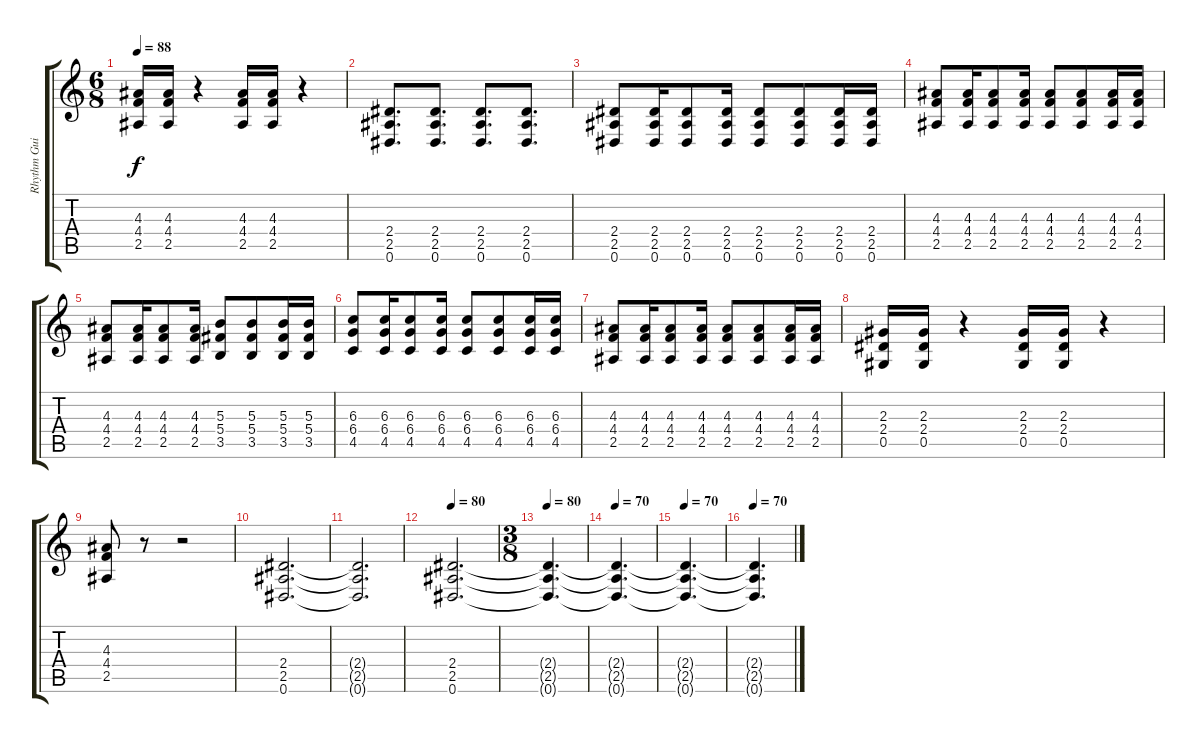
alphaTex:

\track ("Rhythm Guitar (Distorted)" "Rhythm Gui") {instrument distortionguitar}
\staff {score tabs}
\tuning (Eb4 Bb3 Gb3 Db3 Ab2 Eb2) {hide}
\ts (6 8)
\tempo 88
\clef g2
\ks c
(4.3 4.4 2.5).16{dy f} (4.3 4.4 2.5).16 r.4 (4.3 4.4 2.5).16 (4.3 4.4 2.5).16 r.4 |
(2.4 2.5 0.6).8{d} (2.4 2.5 0.6).8{d} (2.4 2.5 0.6).8{d} (2.4 2.5 0.6).8{d} |
(2.4 2.5 0.6).8 (2.4 2.5 0.6).16 (2.4 2.5 0.6).8 (2.4 2.5 0.6).16 (2.4 2.5 0.6).8 (2.4 2.5 0.6).8 (2.4 2.5 0.6).16 (2.4 2.5 0.6).16 |
(4.3 4.4 2.5).8 (4.3 4.4 2.5).16 (4.3 4.4 2.5).8 (4.3 4.4 2.5).16 (4.3 4.4 2.5).8 (4.3 4.4 2.5).8 (4.3 4.4 2.5).16 (4.3 4.4 2.5).16 |
(4.3 4.4 2.5).8 (4.3 4.4 2.5).16 (4.3 4.4 2.5).8 (4.3 4.4 2.5).16 (5.3 5.4 3.5).8 (5.3 5.4 3.5).8 (5.3 5.4 3.5).16 (5.3 5.4 3.5).16 |
(6.3 6.4 4.5).8 (6.3 6.4 4.5).16 (6.3 6.4 4.5).8 (6.3 6.4 4.5).16 (6.3 6.4 4.5).8 (6.3 6.4 4.5).8 (6.3 6.4 4.5).16 (6.3 6.4 4.5).16 |
(4.3 4.4 2.5).8 (4.3 4.4 2.5).16 (4.3 4.4 2.5).8 (4.3 4.4 2.5).16 (4.3 4.4 2.5).8 (4.3 4.4 2.5).8 (4.3 4.4 2.5).16 (4.3 4.4 2.5).16 |
(2.3 2.4 0.5).16 (2.3 2.4 0.5).16 r.4 (2.3 2.4 0.5).16 (2.3 2.4 0.5).16 r.4 |
(4.3 4.4 2.5).8 r.8 r.2 |
(2.4 2.5 0.6).2{d} |
(2.4{t} 2.5{t} 0.6{t}).2{d} |
\tempo 80
(2.4 2.5 0.6).2{d} |
\ts (3 8)
\tempo 80
(2.4{t} 2.5{t} 0.6{t}).4{d} |
\tempo 70
(2.4{t} 2.5{t} 0.6{t}).4{d} |
\tempo 70
(2.4{t} 2.5{t} 0.6{t}).4{d} |
\tempo 70
(2.4{t} 2.5{t} 0.6{t}).4{d}
